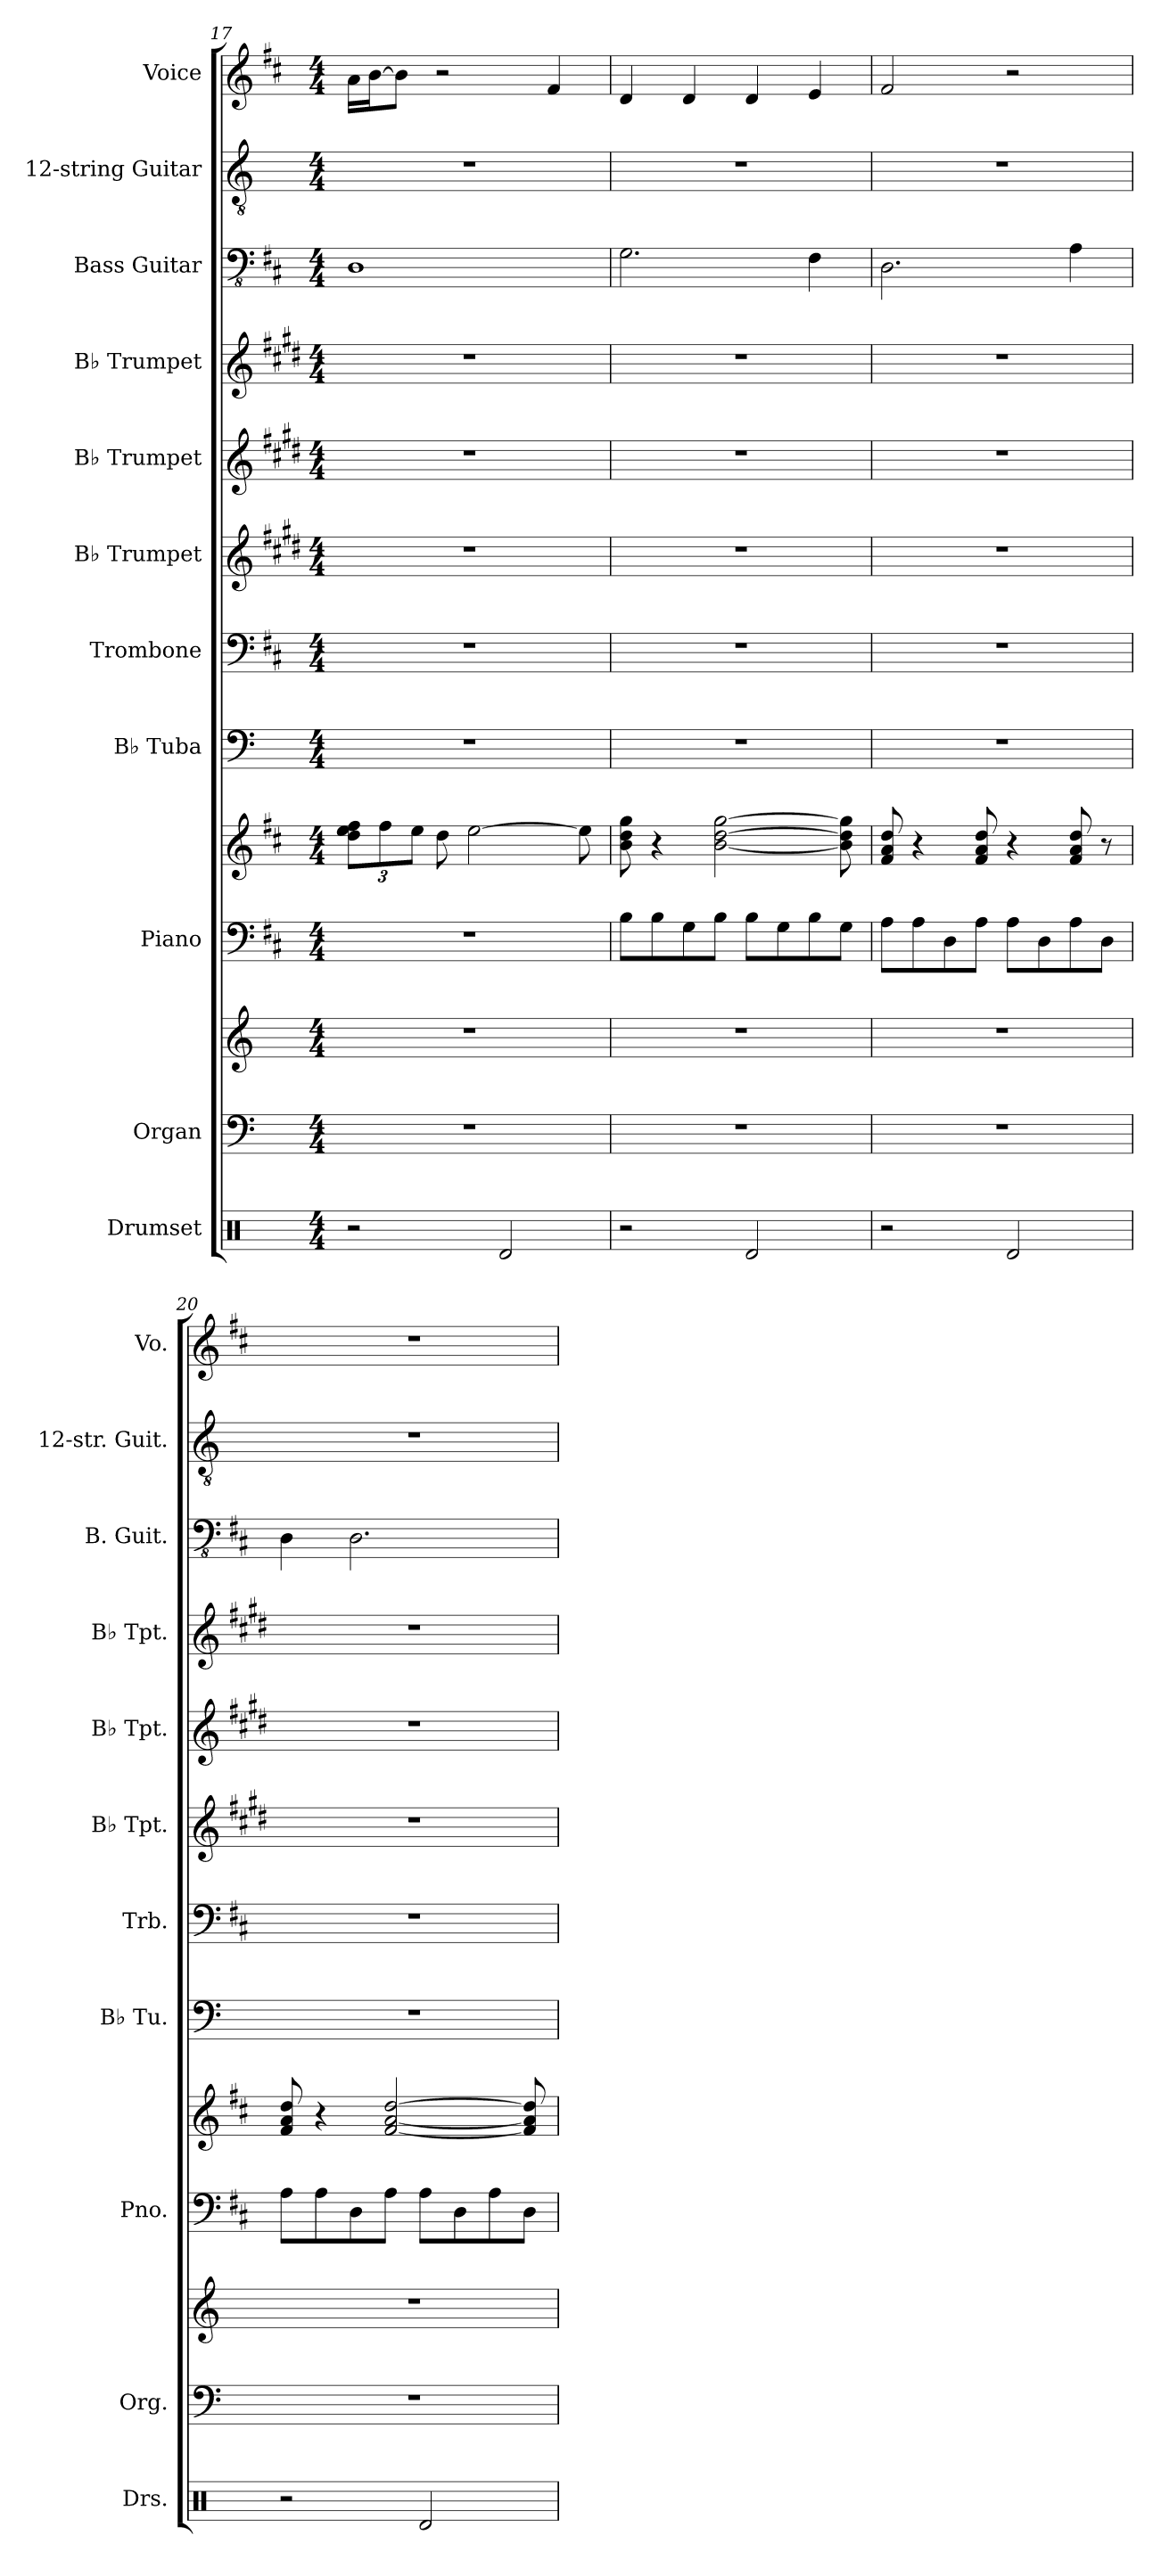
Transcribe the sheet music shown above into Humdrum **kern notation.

**kern	**kern	**kern	**kern	**kern	**kern	**kern	**kern	**kern	**kern	**kern	**kern	**kern
*part11	*part10	*part10	*part9	*part9	*part8	*part7	*part6	*part5	*part4	*part3	*part2	*part1
*staff13	*staff12	*staff11	*staff10	*staff9	*staff8	*staff7	*staff6	*staff5	*staff4	*staff3	*staff2	*staff1
*I"Drumset	*I"Organ	*	*I"Piano	*	*I"B♭ Tuba	*I"Trombone	*I"B♭ Trumpet	*I"B♭ Trumpet	*I"B♭ Trumpet	*I"Bass Guitar	*I"12-string Guitar	*I"Voice
*I'Drs.	*I'Org.	*	*I'Pno.	*	*I'B♭ Tu.	*I'Trb.	*I'B♭ Tpt.	*I'B♭ Tpt.	*I'B♭ Tpt.	*I'B. Guit.	*I'12-str. Guit.	*I'Vo.
*clefX	*clefF4	*clefG2	*clefF4	*clefG2	*clefF4	*clefF4	*clefG2	*clefG2	*clefG2	*clefFv4	*clefGv2	*clefG2
*	*	*	*	*	*	*	*ITrd1c2	*ITrd1c2	*ITrd1c2	*	*	*
*k[]	*k[]	*k[]	*k[f#c#]	*k[f#c#]	*k[]	*k[f#c#]	*k[f#c#]	*k[f#c#]	*k[f#c#]	*k[f#c#]	*k[]	*k[f#c#]
*C:	*C:	*C:	*D:	*D:	*C:	*D:	*D:	*D:	*D:	*D:	*C:	*D:
*M4/4	*M4/4	*M4/4	*M4/4	*M4/4	*M4/4	*M4/4	*M4/4	*M4/4	*M4/4	*M4/4	*M4/4	*M4/4
*	*	*	*	*Xbrackettup	*	*	*	*	*	*	*	*
=17	=17	=17	=17	=17	=17	=17	=17	=17	=17	=17	=17	=17
2r	1r	1r	1r	12dd\ 12ee\ 12ff#\L	1r	1r	1r	1r	1r	1DD	1r	16a\LL
.	.	.	.	.	.	.	.	.	.	.	.	[16b\J
.	.	.	.	12ff#\	.	.	.	.	.	.	.	.
.	.	.	.	.	.	.	.	.	.	.	.	8b\J]
.	.	.	.	12ee\J	.	.	.	.	.	.	.	.
.	.	.	.	8dd\	.	.	.	.	.	.	.	2r
.	.	.	.	[2ee\	.	.	.	.	.	.	.	.
2Rd/	.	.	.	.	.	.	.	.	.	.	.	.
.	.	.	.	.	.	.	.	.	.	.	.	4f#/
.	.	.	.	8ee\]	.	.	.	.	.	.	.	.
=18	=18	=18	=18	=18	=18	=18	=18	=18	=18	=18	=18	=18
2r	1r	1r	8B\L	8b\ 8dd\ 8gg\	1r	1r	1r	1r	1r	2.GG\	1r	4d/
.	.	.	8B\	4r	.	.	.	.	.	.	.	.
.	.	.	8G\	.	.	.	.	.	.	.	.	4d/
.	.	.	8B\J	[2b\ [2dd\ [2gg\	.	.	.	.	.	.	.	.
2Rd/	.	.	8B\L	.	.	.	.	.	.	.	.	4d/
.	.	.	8G\	.	.	.	.	.	.	.	.	.
.	.	.	8B\	.	.	.	.	.	.	4FF#\	.	4e/
.	.	.	8G\J	8b\] 8dd\] 8gg\]	.	.	.	.	.	.	.	.
!!LO:PB:g=z
=19	=19	=19	=19	=19	=19	=19	=19	=19	=19	=19	=19	=19
2r	1r	1r	8A\L	8f#/ 8a/ 8dd/	1r	1r	1r	1r	1r	2.DD\	1r	2f#/
.	.	.	8A\	4r	.	.	.	.	.	.	.	.
.	.	.	8D\	.	.	.	.	.	.	.	.	.
.	.	.	8A\J	8f#/ 8a/ 8dd/	.	.	.	.	.	.	.	.
2Rd/	.	.	8A\L	4r	.	.	.	.	.	.	.	2r
.	.	.	8D\	.	.	.	.	.	.	.	.	.
.	.	.	8A\	8f#/ 8a/ 8dd/	.	.	.	.	.	4AA\	.	.
.	.	.	8D\J	8r	.	.	.	.	.	.	.	.
=20	=20	=20	=20	=20	=20	=20	=20	=20	=20	=20	=20	=20
2r	1r	1r	8A\L	8f#/ 8a/ 8dd/	1r	1r	1r	1r	1r	4DD\	1r	1r
.	.	.	8A\	4r	.	.	.	.	.	.	.	.
.	.	.	8D\	.	.	.	.	.	.	2.DD\	.	.
.	.	.	8A\J	[2f#/ [2a/ [2dd/	.	.	.	.	.	.	.	.
2Rd/	.	.	8A\L	.	.	.	.	.	.	.	.	.
.	.	.	8D\	.	.	.	.	.	.	.	.	.
.	.	.	8A\	.	.	.	.	.	.	.	.	.
.	.	.	8D\J	8f#/] 8a/] 8dd/]	.	.	.	.	.	.	.	.
=	=	=	=	=	=	=	=	=	=	=	=	=
*-	*-	*-	*-	*-	*-	*-	*-	*-	*-	*-	*-	*-
